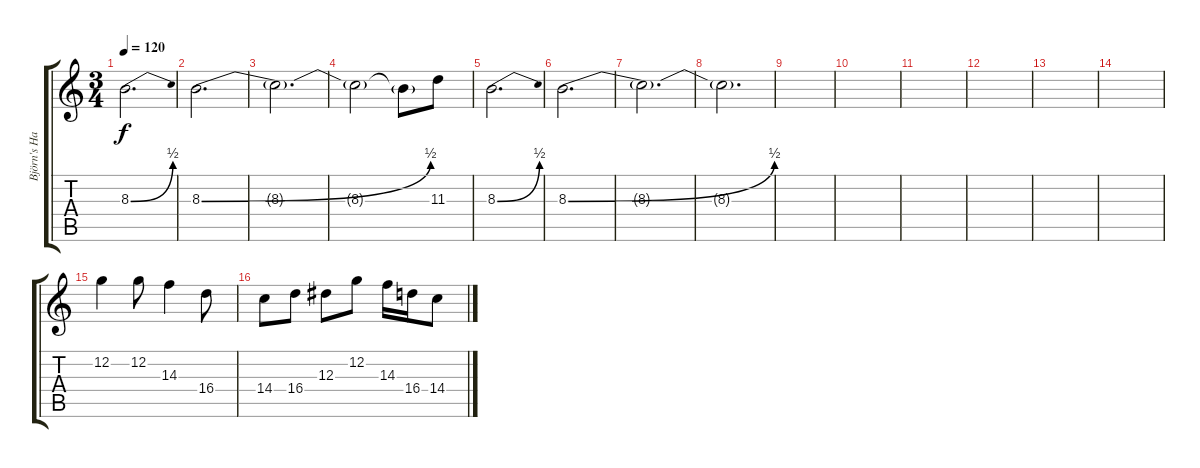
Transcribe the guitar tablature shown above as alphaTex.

\track ("Björn's Harmonizer" "Björn's Ha") {instrument distortionguitar}
\staff {score tabs}
\tuning (C4 G3 Eb3 Bb2 F2 C2) {hide}
\ts (3 4)
\tempo 120
\clef g2
\ks c
8.3{be (bend 0 0 60 2)}.2{d dy f volume 8} |
8.3{be (bend 0 0 60 2)}.2{d} |
8.3{t}.2{d} |
8.3{t}.2 8.3{t}.8 11.3.8 |
8.3{be (bend 0 0 60 2)}.2{d} |
8.3{be (bend 0 0 60 2)}.2{d} |
8.3{t}.2{d} |
8.3{t}.2{d} |
|
|
|
|
|
|
12.2.4{volume 16} 12.2.8 14.3.4 16.4.8 |
14.4.8 16.4.8 12.3.8 12.2.8 14.3.16 16.4.16 14.4.8
